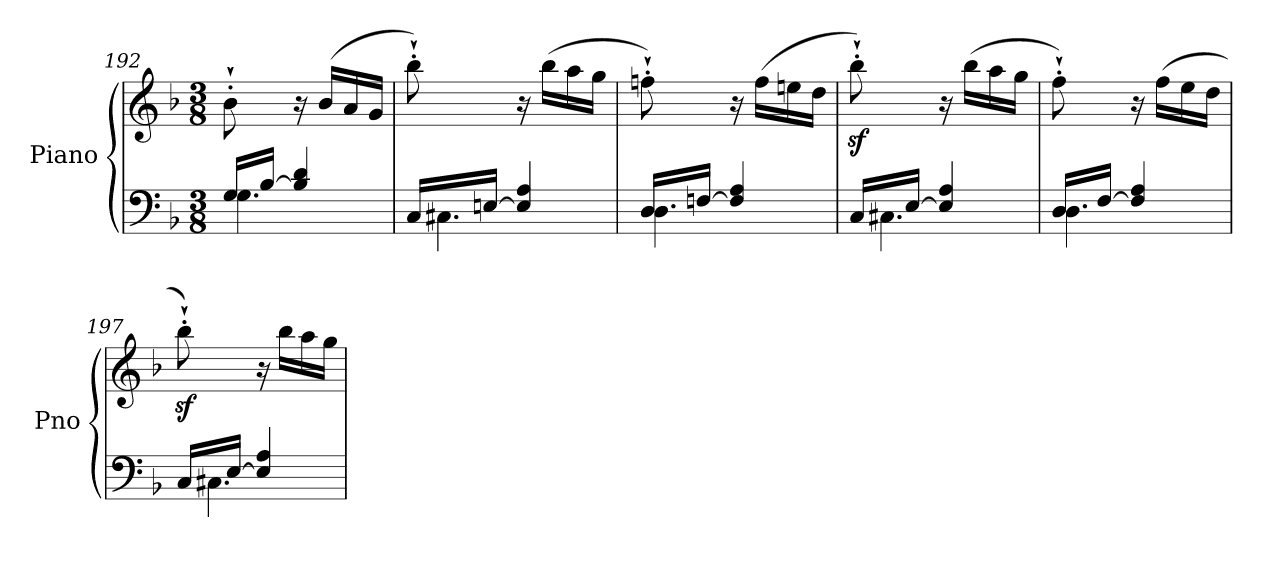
**kern	**kern
*part1	*part1
*staff2	*staff1
*I"Piano	*
*I'Pno	*
!!LO:LB:g=z
*clefF4	*clefG2
*k[b-]	*k[b-]
*M3/8	*M3/8
=192	=192
*^	*
16G/LL	4.G\	8b-'`\
[16B-/JJ	.	.
4B-/] 4d/	.	16r
.	.	(>16b-/LL
.	.	16a/
.	.	16g/JJ
=193	=193	=193
16C/LL	4.C#X\	8bb-'`\)
[16En/JJ	.	.
4E/] 4A/	.	16r
.	.	(>16bb-\LL
.	.	16aa\
.	.	16gg\JJ
=194	=194	=194
16D/LL	4.D\	8ffn'`\)
[16Fn/JJ	.	.
4F/] 4A/	.	16r
.	.	(>16ff\LL
.	.	16een\
.	.	16dd\JJ
=195	=195	=195
16C/LL	4.C#X\	8bb-z<'`\)
[16E/JJ	.	.
4E/] 4A/	.	16r
.	.	(>16bb-\LL
.	.	16aa\
.	.	16gg\JJ
=196	=196	=196
16D/LL	4.D\	8ff'`\)
[16F/JJ	.	.
4F/] 4A/	.	16r
.	.	(>16ff\LL
.	.	16ee\
.	.	16dd\JJ
!!LO:LB:g=z
=197	=197	=197
16C/LL	4.C#X\	8bb-z<'`\)
[16E/JJ	.	.
4E/] 4A/	.	16r
.	.	16bb-\LL
.	.	16aa\
.	.	16gg\JJ
*v	*v	*
=	=
*-	*-
